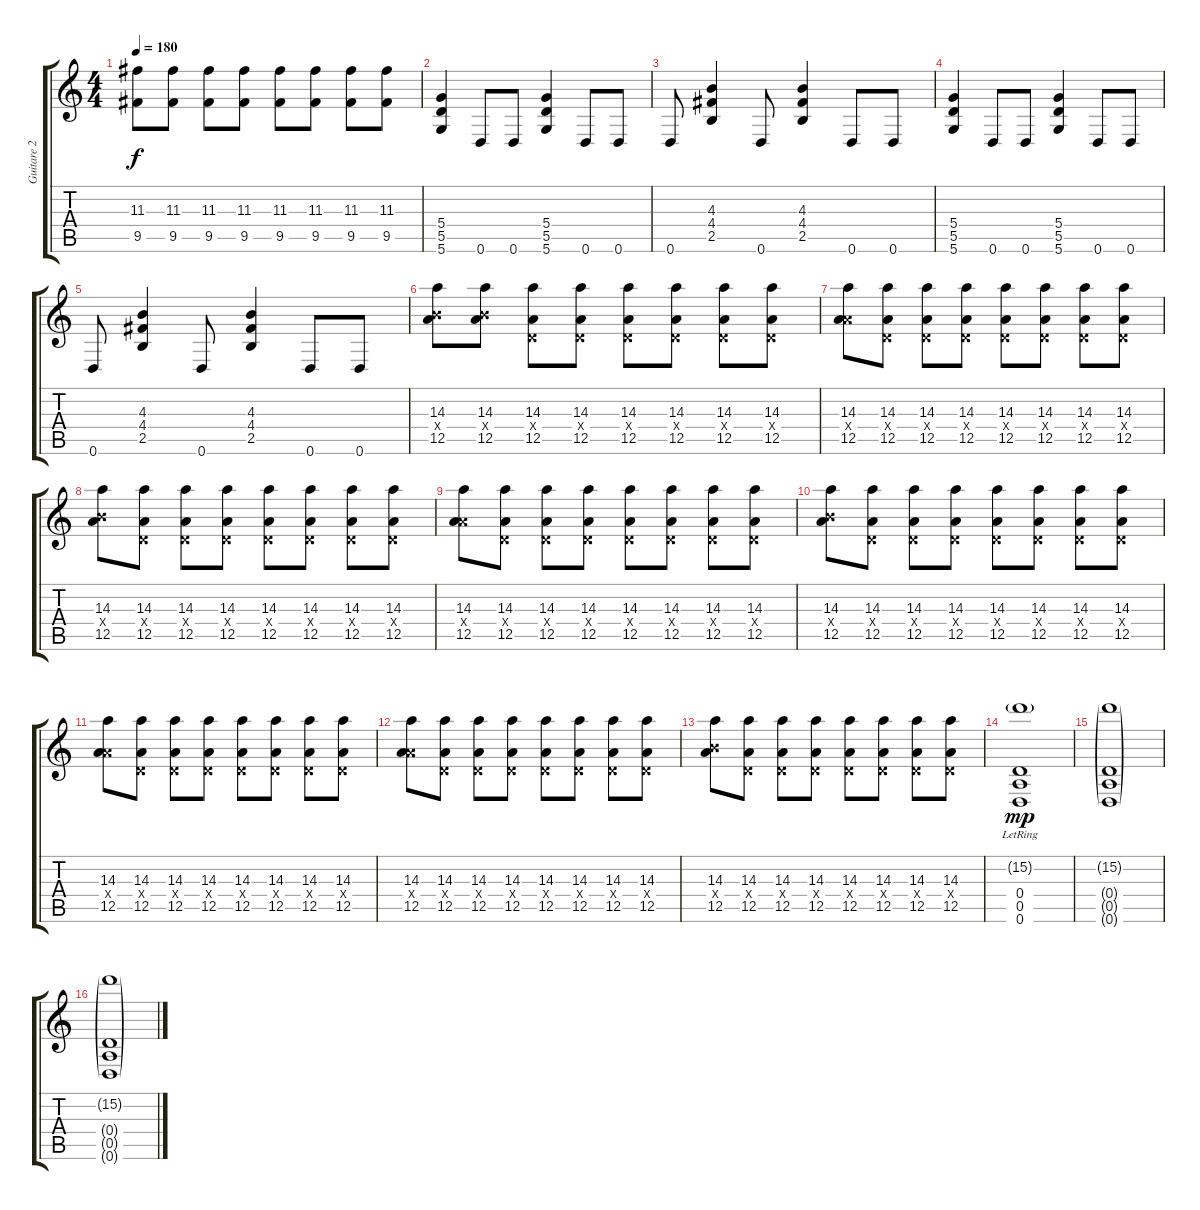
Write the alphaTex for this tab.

\track ("Guitare 2" "Guitare 2") {instrument distortionguitar}
\staff {score tabs}
\tuning (E4 B3 G3 D3 A2 D2) {hide}
\ts (4 4)
\tempo 180
\clef g2
\ks c
(11.3 9.5).8{dy f} (11.3 9.5).8 (11.3 9.5).8 (11.3 9.5).8 (11.3 9.5).8 (11.3 9.5).8 (11.3 9.5).8 (11.3 9.5).8 |
(5.4 5.5 5.6).4 0.6.8 0.6.8 (5.4 5.5 5.6).4 0.6.8 0.6.8 |
0.6.8 (4.3 4.4 2.5).4 0.6.8 (4.3 4.4 2.5).4 0.6.8 0.6.8 |
(5.4 5.5 5.6).4 0.6.8 0.6.8 (5.4 5.5 5.6).4 0.6.8 0.6.8 |
0.6.8 (4.3 4.4 2.5).4 0.6.8 (4.3 4.4 2.5).4 0.6.8 0.6.8 |
(14.3 9.4{x} 12.5).8 (14.3 9.4{x} 12.5).8 (14.3 0.4{x} 12.5).8 (14.3 0.4{x} 12.5).8 (14.3 0.4{x} 12.5).8 (14.3 0.4{x} 12.5).8 (14.3 0.4{x} 12.5).8 (14.3 0.4{x} 12.5).8 |
(14.3 7.4{x} 12.5).8 (14.3 0.4{x} 12.5).8 (14.3 0.4{x} 12.5).8 (14.3 0.4{x} 12.5).8 (14.3 0.4{x} 12.5).8 (14.3 0.4{x} 12.5).8 (14.3 0.4{x} 12.5).8 (14.3 0.4{x} 12.5).8 |
(14.3 9.4{x} 12.5).8 (14.3 0.4{x} 12.5).8 (14.3 0.4{x} 12.5).8 (14.3 0.4{x} 12.5).8 (14.3 0.4{x} 12.5).8 (14.3 0.4{x} 12.5).8 (14.3 0.4{x} 12.5).8 (14.3 0.4{x} 12.5).8 |
(14.3 7.4{x} 12.5).8 (14.3 0.4{x} 12.5).8 (14.3 0.4{x} 12.5).8 (14.3 0.4{x} 12.5).8 (14.3 0.4{x} 12.5).8 (14.3 0.4{x} 12.5).8 (14.3 0.4{x} 12.5).8 (14.3 0.4{x} 12.5).8 |
(14.3 9.4{x} 12.5).8 (14.3 0.4{x} 12.5).8 (14.3 0.4{x} 12.5).8 (14.3 0.4{x} 12.5).8 (14.3 0.4{x} 12.5).8 (14.3 0.4{x} 12.5).8 (14.3 0.4{x} 12.5).8 (14.3 0.4{x} 12.5).8 |
(14.3 7.4{x} 12.5).8 (14.3 0.4{x} 12.5).8 (14.3 0.4{x} 12.5).8 (14.3 0.4{x} 12.5).8 (14.3 0.4{x} 12.5).8 (14.3 0.4{x} 12.5).8 (14.3 0.4{x} 12.5).8 (14.3 0.4{x} 12.5).8 |
(14.3 7.4{x} 12.5).8 (14.3 0.4{x} 12.5).8 (14.3 0.4{x} 12.5).8 (14.3 0.4{x} 12.5).8 (14.3 0.4{x} 12.5).8 (14.3 0.4{x} 12.5).8 (14.3 0.4{x} 12.5).8 (14.3 0.4{x} 12.5).8 |
(14.3 9.4{x} 12.5).8 (14.3 0.4{x} 12.5).8 (14.3 0.4{x} 12.5).8 (14.3 0.4{x} 12.5).8 (14.3 0.4{x} 12.5).8 (14.3 0.4{x} 12.5).8 (14.3 0.4{x} 12.5).8 (14.3 0.4{x} 12.5).8 |
(15.2{g} 0.4{lr} 0.5{lr} 0.6{lr}).1{dy mp} |
(15.2{g} 0.4{g} 0.5{g} 0.6{g}).1 |
(15.2{g} 0.4{g} 0.5{g} 0.6{g}).1{volume 9}
